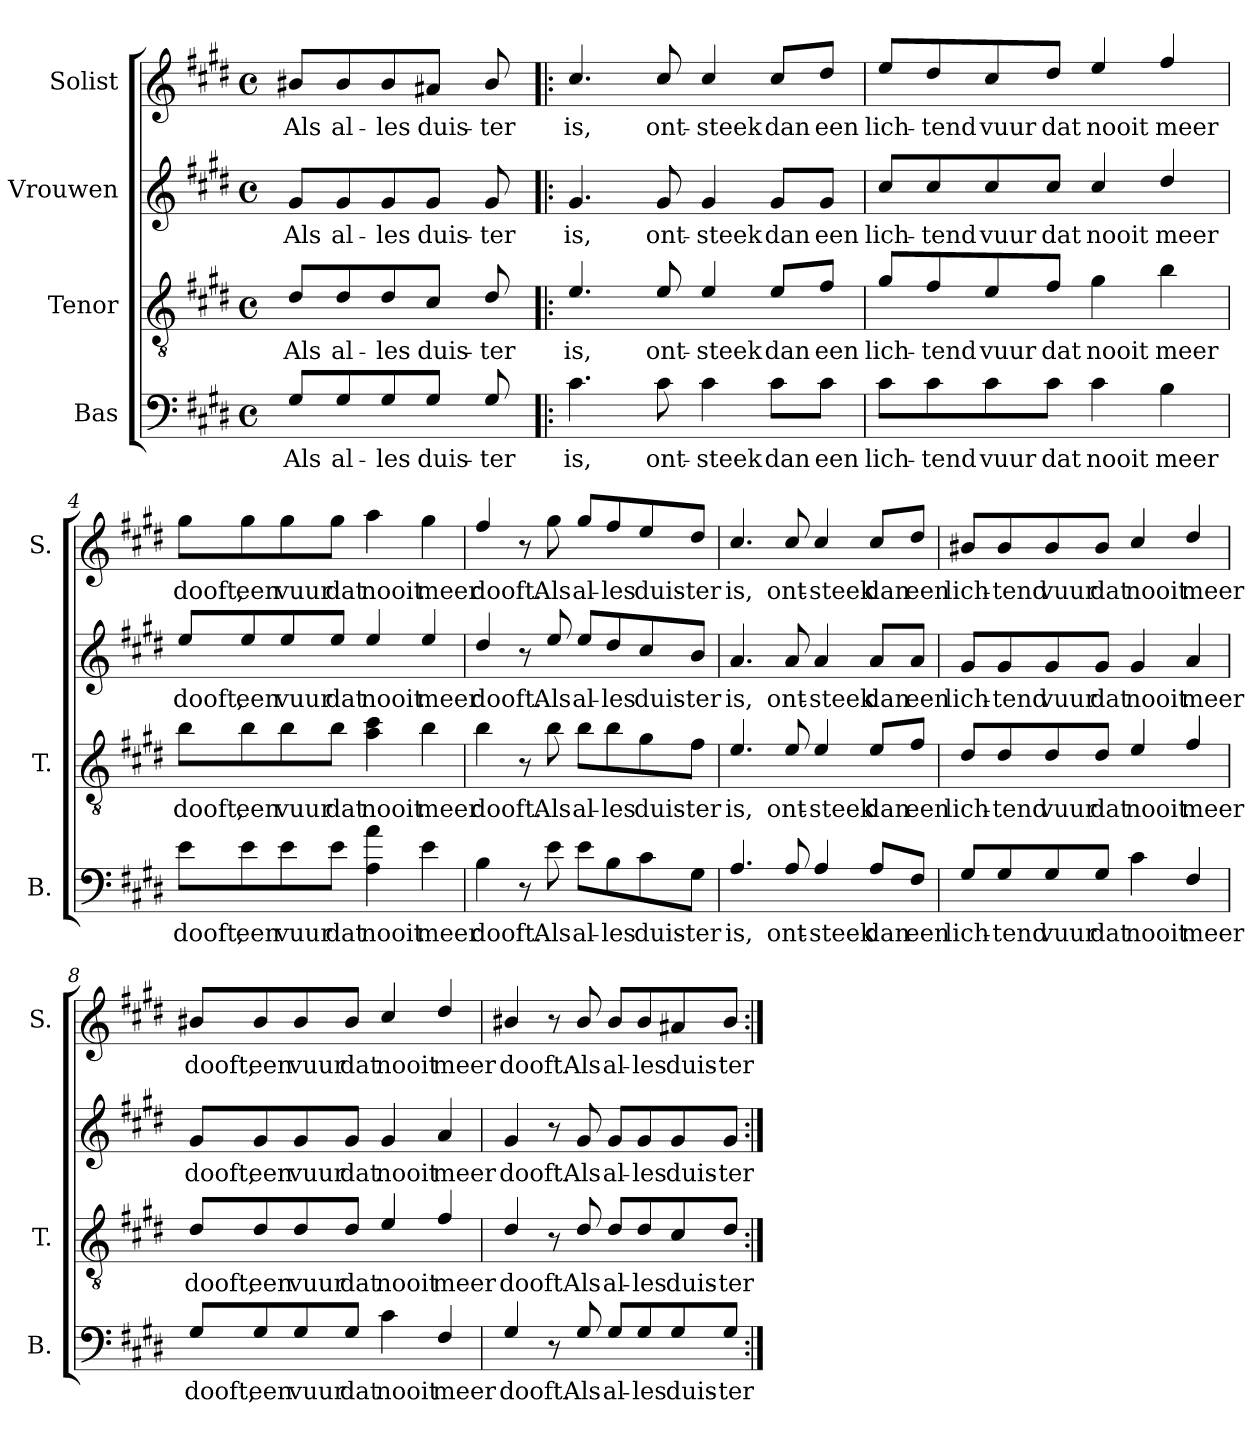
**kern	**text	**kern	**text	**kern	**text	**kern	**text
*part4	*part4	*part3	*part3	*part2	*part2	*part1	*part1
*staff4	*staff4	*staff3	*staff3	*staff2	*staff2	*staff1	*staff1
*I"Bas	*	*I"Tenor	*	*I"Vrouwen	*	*I"Solist	*
*I'B.	*	*I'T.	*	*	*	*I'S.	*
*clefF4	*	*clefGv2	*	*clefG2	*	*clefG2	*
*ITrd5c9	*	*ITrd5c9	*	*ITrd5c9	*	*ITrd5c9	*
*k[f#]	*	*k[f#]	*	*k[f#]	*	*k[f#]	*
*M4/4	*	*M4/4	*	*M4/4	*	*M4/4	*
*met(c)	*	*met(c)	*	*met(c)	*	*met(c)	*
*MM64	*	*MM64	*	*MM64	*	*MM64	*
=1	=1	=1	=1	=1	=1	=1	=1
!	!LO:LY:b	!	!LO:LY:b	!	!LO:LY:b	!	!LO:LY:b
8BB/L	Als	8F#/L	Als	8B/L	Als	8d#X/L	Als
!	!LO:LY:b	!	!LO:LY:b	!	!LO:LY:b	!	!LO:LY:b
8BB/	al-	8F#/	al-	8B/	al-	8d#/	al-
!	!LO:LY:b	!	!LO:LY:b	!	!LO:LY:b	!	!LO:LY:b
8BB/	-les	8F#/	-les	8B/	-les	8d#/	-les
!	!LO:LY:b	!	!LO:LY:b	!	!LO:LY:b	!	!LO:LY:b
8BB/J	duis-	8E/J	duis-	8B/J	duis-	8c#X/J	duis-
!	!LO:LY:b	!	!LO:LY:b	!	!LO:LY:b	!	!LO:LY:b
8BB/	-ter	8F#/	-ter	8B/	-ter	8d#/	-ter
=2!|:	=2!|:	=2!|:	=2!|:	=2!|:	=2!|:	=2!|:	=2!|:
!	!LO:LY:b	!	!LO:LY:b	!	!LO:LY:b	!	!LO:LY:b
4.E\	is,	4.G/	is,	4.B/	is,	4.e/	is,
!	!LO:LY:b	!	!LO:LY:b	!	!LO:LY:b	!	!LO:LY:b
8E\	ont-	8G/	ont-	8B/	ont-	8e/	ont-
!	!LO:LY:b	!	!LO:LY:b	!	!LO:LY:b	!	!LO:LY:b
4E\	-steek	4G/	-steek	4B/	-steek	4e/	-steek
!	!LO:LY:b	!	!LO:LY:b	!	!LO:LY:b	!	!LO:LY:b
8E\L	dan	8G/L	dan	8B/L	dan	8e/L	dan
!	!LO:LY:b	!	!LO:LY:b	!	!LO:LY:b	!	!LO:LY:b
8E\J	een	8A/J	een	8B/J	een	8f#/J	een
=3	=3	=3	=3	=3	=3	=3	=3
!	!LO:LY:b	!	!LO:LY:b	!	!LO:LY:b	!	!LO:LY:b
8E\L	lich-	8B/L	lich-	8e/L	lich-	8g/L	lich-
!	!LO:LY:b	!	!LO:LY:b	!	!LO:LY:b	!	!LO:LY:b
8E\	-tend	8A/	-tend	8e/	-tend	8f#/	-tend
!	!LO:LY:b	!	!LO:LY:b	!	!LO:LY:b	!	!LO:LY:b
8E\	vuur	8G/	vuur	8e/	vuur	8e/	vuur
!	!LO:LY:b	!	!LO:LY:b	!	!LO:LY:b	!	!LO:LY:b
8E\J	dat	8A/J	dat	8e/J	dat	8f#/J	dat
!	!LO:LY:b	!	!LO:LY:b	!	!LO:LY:b	!	!LO:LY:b
4E\	nooit	4B\	nooit	4e/	nooit	4g/	nooit
!	!LO:LY:b	!	!LO:LY:b	!	!LO:LY:b	!	!LO:LY:b
4D\	meer	4d\	meer	4f#/	meer	4a/	meer
!!LO:LB:g=z
=4	=4	=4	=4	=4	=4	=4	=4
!	!LO:LY:b	!	!LO:LY:b	!	!LO:LY:b	!	!LO:LY:b
8G\L	dooft,	8d\L	dooft,	8g/L	dooft,	8b\L	dooft,
!	!LO:LY:b	!	!LO:LY:b	!	!LO:LY:b	!	!LO:LY:b
8G\	een	8d\	een	8g/	een	8b\	een
!	!LO:LY:b	!	!LO:LY:b	!	!LO:LY:b	!	!LO:LY:b
8G\	vuur	8d\	vuur	8g/	vuur	8b\	vuur
!	!LO:LY:b	!	!LO:LY:b	!	!LO:LY:b	!	!LO:LY:b
8G\J	dat	8d\J	dat	8g/J	dat	8b\J	dat
!	!LO:LY:b	!	!LO:LY:b	!	!LO:LY:b	!	!LO:LY:b
4C\ 4c\	nooit	4c\ 4e\	nooit	4g/	nooit	4cc\	nooit
!	!LO:LY:b	!	!LO:LY:b	!	!LO:LY:b	!	!LO:LY:b
4G\	meer	4d\	meer	4g/	meer	4b\	meer
=5	=5	=5	=5	=5	=5	=5	=5
!	!LO:LY:b	!	!LO:LY:b	!	!LO:LY:b	!	!LO:LY:b
4D\	dooft.	4d\	dooft.	4f#/	dooft.	4a/	dooft.
8r	.	8r	.	8r	.	8r	.
!	!LO:LY:b	!	!LO:LY:b	!	!LO:LY:b	!	!LO:LY:b
8G\	Als	8d\	Als	8g/	Als	8b\	Als
!	!LO:LY:b	!	!LO:LY:b	!	!LO:LY:b	!	!LO:LY:b
8G\L	al-	8d\L	al-	8g/L	al-	8b/L	al-
!	!LO:LY:b	!	!LO:LY:b	!	!LO:LY:b	!	!LO:LY:b
8D\	-les	8d\	-les	8f#/	-les	8a/	-les
!	!LO:LY:b	!	!LO:LY:b	!	!LO:LY:b	!	!LO:LY:b
8E\	duis-	8B\	duis-	8e/	duis-	8g/	duis-
!	!LO:LY:b	!	!LO:LY:b	!	!LO:LY:b	!	!LO:LY:b
8BB\J	-ter	8A\J	-ter	8d/J	-ter	8f#/J	-ter
=6	=6	=6	=6	=6	=6	=6	=6
!	!LO:LY:b	!	!LO:LY:b	!	!LO:LY:b	!	!LO:LY:b
4.C/	is,	4.G/	is,	4.c/	is,	4.e/	is,
!	!LO:LY:b	!	!LO:LY:b	!	!LO:LY:b	!	!LO:LY:b
8C/	ont-	8G/	ont-	8c/	ont-	8e/	ont-
!	!LO:LY:b	!	!LO:LY:b	!	!LO:LY:b	!	!LO:LY:b
4C/	-steek	4G/	-steek	4c/	-steek	4e/	-steek
!	!LO:LY:b	!	!LO:LY:b	!	!LO:LY:b	!	!LO:LY:b
8C/L	dan	8G/L	dan	8c/L	dan	8e/L	dan
!	!LO:LY:b	!	!LO:LY:b	!	!LO:LY:b	!	!LO:LY:b
8AA/J	een	8A/J	een	8c/J	een	8f#/J	een
!!LO:LB:g=z
=7	=7	=7	=7	=7	=7	=7	=7
!	!LO:LY:b	!	!LO:LY:b	!	!LO:LY:b	!	!LO:LY:b
8BB/L	lich-	8F#/L	lich-	8B/L	lich-	8d#X/L	lich-
!	!LO:LY:b	!	!LO:LY:b	!	!LO:LY:b	!	!LO:LY:b
8BB/	-tend	8F#/	-tend	8B/	-tend	8d#/	-tend
!	!LO:LY:b	!	!LO:LY:b	!	!LO:LY:b	!	!LO:LY:b
8BB/	vuur	8F#/	vuur	8B/	vuur	8d#/	vuur
!	!LO:LY:b	!	!LO:LY:b	!	!LO:LY:b	!	!LO:LY:b
8BB/J	dat	8F#/J	dat	8B/J	dat	8d#/J	dat
!	!LO:LY:b	!	!LO:LY:b	!	!LO:LY:b	!	!LO:LY:b
4E\	nooit	4G/	nooit	4B/	nooit	4e/	nooit
!	!LO:LY:b	!	!LO:LY:b	!	!LO:LY:b	!	!LO:LY:b
4AA/	meer	4A/	meer	4c/	meer	4f#/	meer
=8	=8	=8	=8	=8	=8	=8	=8
!	!LO:LY:b	!	!LO:LY:b	!	!LO:LY:b	!	!LO:LY:b
8BB/L	dooft,	8F#/L	dooft,	8B/L	dooft,	8d#X/L	dooft,
!	!LO:LY:b	!	!LO:LY:b	!	!LO:LY:b	!	!LO:LY:b
8BB/	een	8F#/	een	8B/	een	8d#/	een
!	!LO:LY:b	!	!LO:LY:b	!	!LO:LY:b	!	!LO:LY:b
8BB/	vuur	8F#/	vuur	8B/	vuur	8d#/	vuur
!	!LO:LY:b	!	!LO:LY:b	!	!LO:LY:b	!	!LO:LY:b
8BB/J	dat	8F#/J	dat	8B/J	dat	8d#/J	dat
!	!LO:LY:b	!	!LO:LY:b	!	!LO:LY:b	!	!LO:LY:b
4E\	nooit	4G/	nooit	4B/	nooit	4e/	nooit
!	!LO:LY:b	!	!LO:LY:b	!	!LO:LY:b	!	!LO:LY:b
4AA/	meer	4A/	meer	4c/	meer	4f#/	meer
=9	=9	=9	=9	=9	=9	=9	=9
!	!LO:LY:b	!	!LO:LY:b	!	!LO:LY:b	!	!LO:LY:b
4BB/	dooft.	4F#/	dooft	4B/	dooft.	4d#X/	dooft.
8r	.	8r	.	8r	.	8r	.
!	!LO:LY:b	!	!LO:LY:b	!	!LO:LY:b	!	!LO:LY:b
8BB/	Als	8F#/	Als	8B/	Als	8d#/	Als
!	!LO:LY:b	!	!LO:LY:b	!	!LO:LY:b	!	!LO:LY:b
8BB/L	al-	8F#/L	al-	8B/L	al-	8d#/L	al-
!	!LO:LY:b	!	!LO:LY:b	!	!LO:LY:b	!	!LO:LY:b
8BB/	-les	8F#/	-les	8B/	-les	8d#/	-les
!	!LO:LY:b	!	!LO:LY:b	!	!LO:LY:b	!	!LO:LY:b
8BB/	duis-	8E/	duis-	8B/	duis-	8c#X/	duis-
!	!LO:LY:b	!	!LO:LY:b	!	!LO:LY:b	!	!LO:LY:b
8BB/J	-ter	8F#/J	-ter	8B/J	-ter	8d#/J	-ter
=:|!	=:|!	=:|!	=:|!	=:|!	=:|!	=:|!	=:|!
*-	*-	*-	*-	*-	*-	*-	*-
